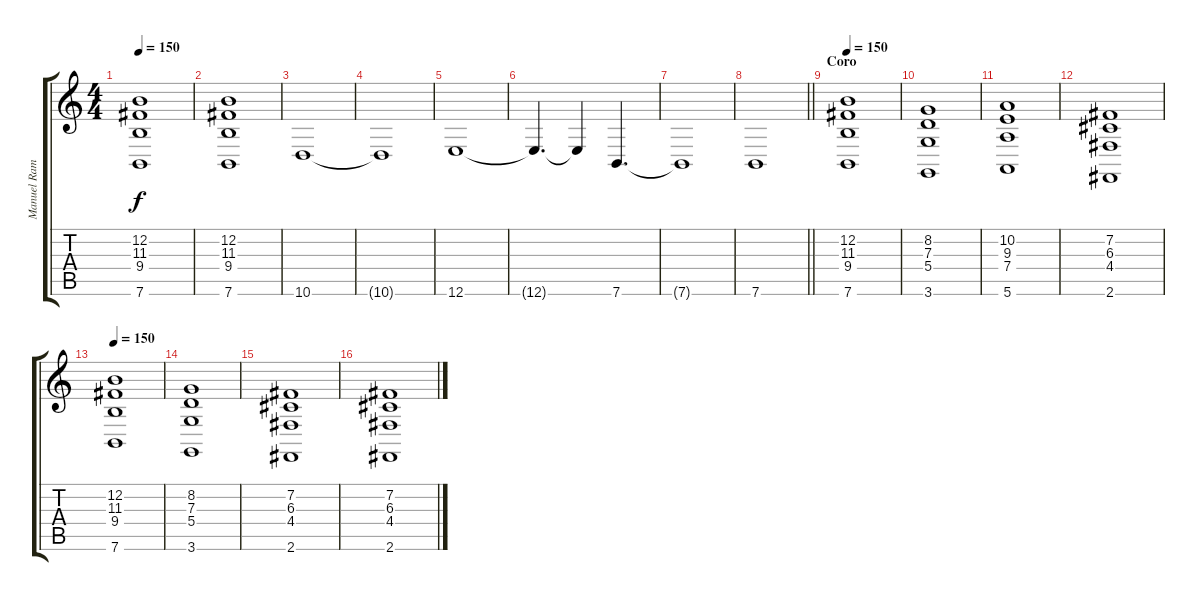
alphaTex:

\track ("Manuel Ramil" "Manuel Ram") {instrument stringensemble1}
\staff {score tabs}
\tuning (E4 B3 G3 D3 A2 E2) {hide}
\ts (4 4)
\tempo 150
\clef g2
\ks c
(12.2 11.3 9.4 7.6).1{dy f} |
(12.2 11.3 9.4 7.6).1 |
10.6.1 |
10.6{t}.1 |
12.6.1 |
12.6{t}.4{d} 12.6{t}.4 7.6.4{d} |
7.6{t}.1 |
\barLineRight lightlight
7.6.1 |
\section ("" "Coro")
\tempo 150
(12.2 11.3 9.4 7.6).1 |
(8.2 7.3 5.4 3.6).1 |
(10.2 9.3 7.4 5.6).1 |
(7.2 6.3 4.4 2.6).1 |
\tempo 150
(12.2 11.3 9.4 7.6).1 |
(8.2 7.3 5.4 3.6).1 |
(7.2 6.3 4.4 2.6).1 |
(7.2 6.3 4.4 2.6).1
